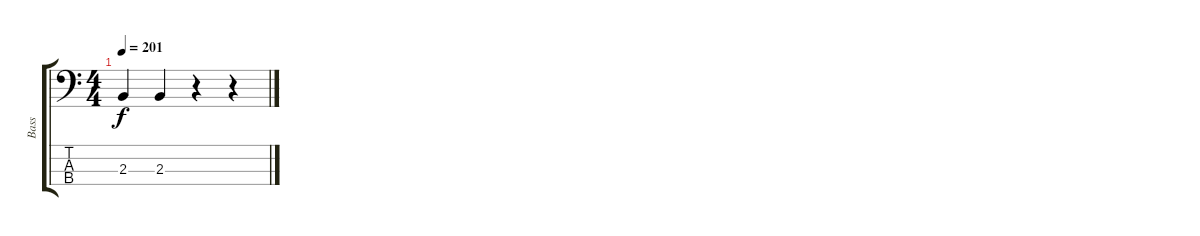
\track ("Bass" "Bass") {instrument electricbasspick}
\staff {score tabs}
\tuning (G2 D2 A1 E1) {hide}
\ts (4 4)
\tempo 201
\clef f4
\ks c
2.3.4{dy f} 2.3.4 r.4 r.4
